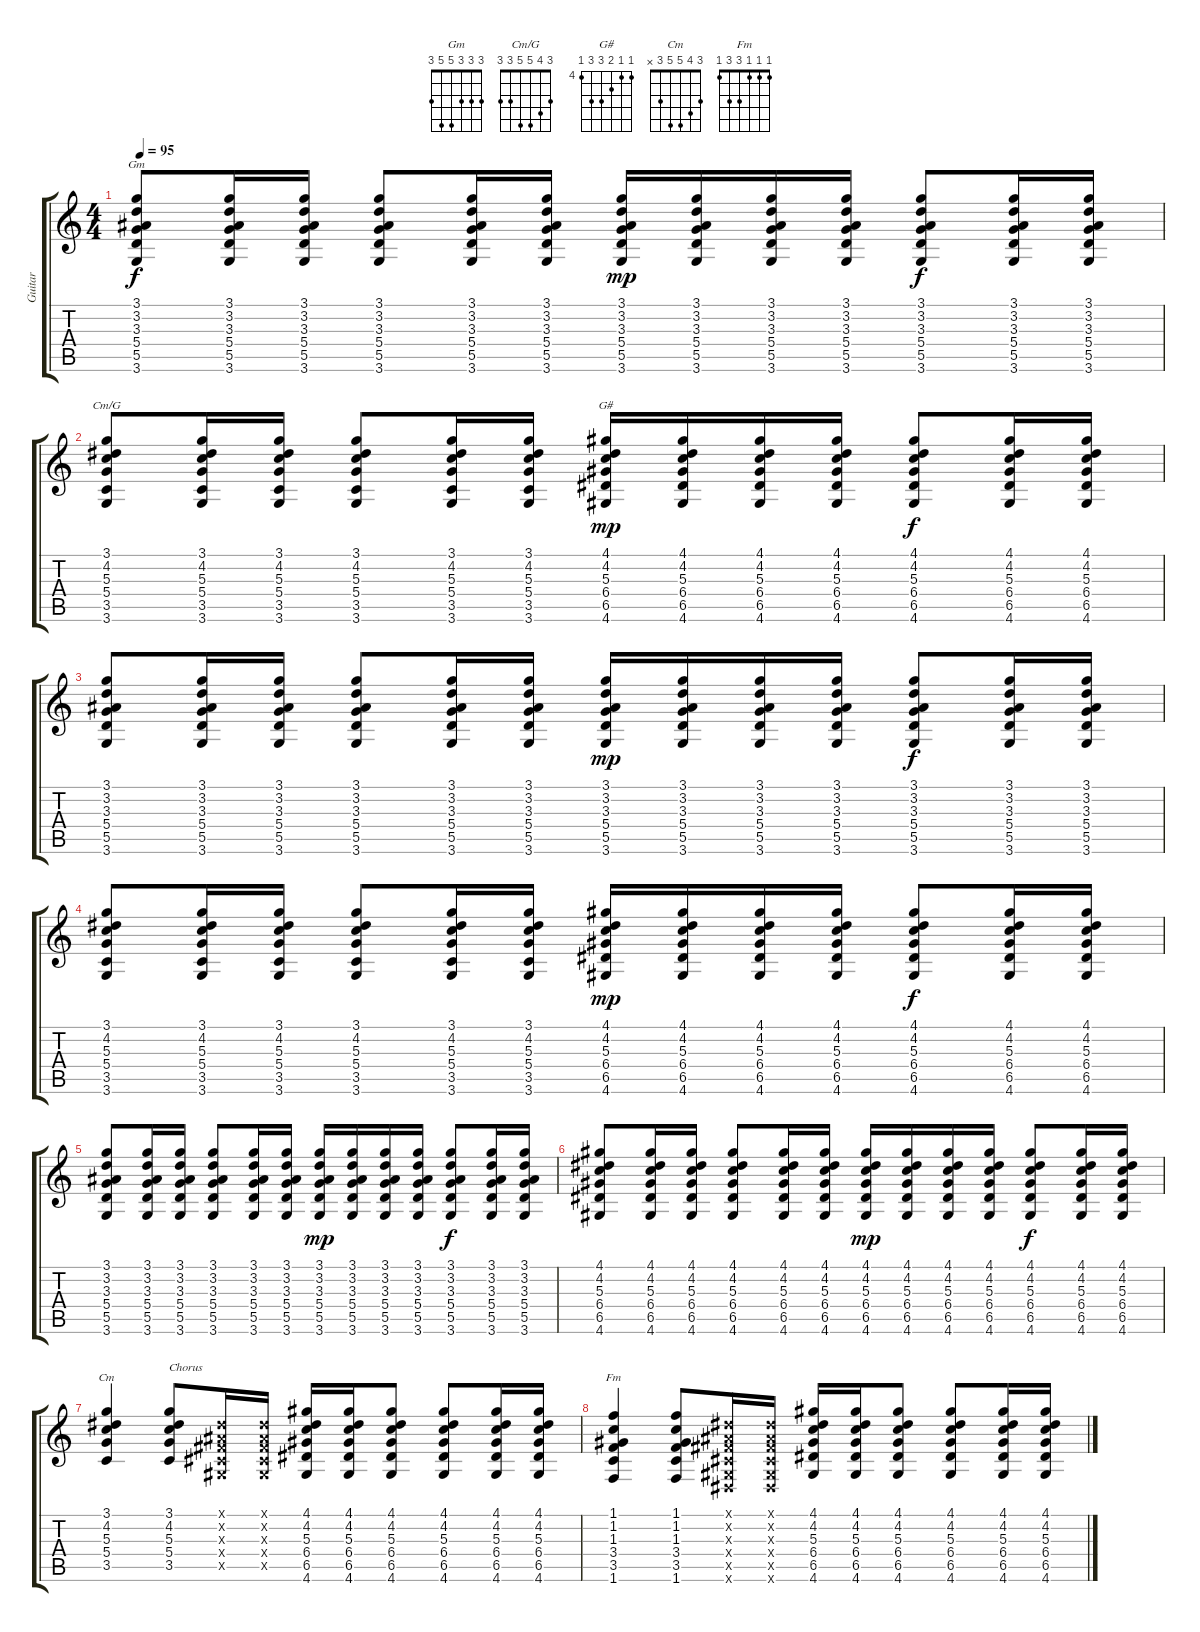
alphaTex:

\track ("Guitar" "Guitar") {instrument acousticguitarnylon}
\staff {score tabs}
\tuning (E4 B3 G3 D3 A2 E2) {hide}
\chord ("Gm" 3 3 3 5 5 3)
\chord ("Cm/G" 3 4 5 5 3 3)
\chord ("G#" 4 4 5 6 6 4) {firstfret 4}
\chord ("Cm" 3 4 5 5 3 x)
\chord ("Fm" 1 1 1 3 3 1)
\ts (4 4)
\tempo 95
\clef g2
\ks c
(3.1 3.2 3.3 5.4 5.5 3.6).8{ch "Gm" dy f} (3.1 3.2 3.3 5.4 5.5 3.6).16 (3.1 3.2 3.3 5.4 5.5 3.6).16 (3.1 3.2 3.3 5.4 5.5 3.6).8 (3.1 3.2 3.3 5.4 5.5 3.6).16 (3.1 3.2 3.3 5.4 5.5 3.6).16 (3.1 3.2 3.3 5.4 5.5 3.6).16{dy mp} (3.1 3.2 3.3 5.4 5.5 3.6).16 (3.1 3.2 3.3 5.4 5.5 3.6).16 (3.1 3.2 3.3 5.4 5.5 3.6).16 (3.1 3.2 3.3 5.4 5.5 3.6).8{dy f} (3.1 3.2 3.3 5.4 5.5 3.6).16 (3.1 3.2 3.3 5.4 5.5 3.6).16 |
(3.1 4.2 5.3 5.4 3.5 3.6).8{ch "Cm/G"} (3.1 4.2 5.3 5.4 3.5 3.6).16 (3.1 4.2 5.3 5.4 3.5 3.6).16 (3.1 4.2 5.3 5.4 3.5 3.6).8 (3.1 4.2 5.3 5.4 3.5 3.6).16 (3.1 4.2 5.3 5.4 3.5 3.6).16 (4.1 4.2 5.3 6.4 6.5 4.6).16{ch "G#" dy mp} (4.1 4.2 5.3 6.4 6.5 4.6).16 (4.1 4.2 5.3 6.4 6.5 4.6).16 (4.1 4.2 5.3 6.4 6.5 4.6).16 (4.1 4.2 5.3 6.4 6.5 4.6).8{dy f} (4.1 4.2 5.3 6.4 6.5 4.6).16 (4.1 4.2 5.3 6.4 6.5 4.6).16 |
(3.1 3.2 3.3 5.4 5.5 3.6).8 (3.1 3.2 3.3 5.4 5.5 3.6).16 (3.1 3.2 3.3 5.4 5.5 3.6).16 (3.1 3.2 3.3 5.4 5.5 3.6).8 (3.1 3.2 3.3 5.4 5.5 3.6).16 (3.1 3.2 3.3 5.4 5.5 3.6).16 (3.1 3.2 3.3 5.4 5.5 3.6).16{dy mp} (3.1 3.2 3.3 5.4 5.5 3.6).16 (3.1 3.2 3.3 5.4 5.5 3.6).16 (3.1 3.2 3.3 5.4 5.5 3.6).16 (3.1 3.2 3.3 5.4 5.5 3.6).8{dy f} (3.1 3.2 3.3 5.4 5.5 3.6).16 (3.1 3.2 3.3 5.4 5.5 3.6).16 |
(3.1 4.2 5.3 5.4 3.5 3.6).8 (3.1 4.2 5.3 5.4 3.5 3.6).16 (3.1 4.2 5.3 5.4 3.5 3.6).16 (3.1 4.2 5.3 5.4 3.5 3.6).8 (3.1 4.2 5.3 5.4 3.5 3.6).16 (3.1 4.2 5.3 5.4 3.5 3.6).16 (4.1 4.2 5.3 6.4 6.5 4.6).16{dy mp} (4.1 4.2 5.3 6.4 6.5 4.6).16 (4.1 4.2 5.3 6.4 6.5 4.6).16 (4.1 4.2 5.3 6.4 6.5 4.6).16 (4.1 4.2 5.3 6.4 6.5 4.6).8{dy f} (4.1 4.2 5.3 6.4 6.5 4.6).16 (4.1 4.2 5.3 6.4 6.5 4.6).16 |
(3.1 3.2 3.3 5.4 5.5 3.6).8 (3.1 3.2 3.3 5.4 5.5 3.6).16 (3.1 3.2 3.3 5.4 5.5 3.6).16 (3.1 3.2 3.3 5.4 5.5 3.6).8 (3.1 3.2 3.3 5.4 5.5 3.6).16 (3.1 3.2 3.3 5.4 5.5 3.6).16 (3.1 3.2 3.3 5.4 5.5 3.6).16{dy mp} (3.1 3.2 3.3 5.4 5.5 3.6).16 (3.1 3.2 3.3 5.4 5.5 3.6).16 (3.1 3.2 3.3 5.4 5.5 3.6).16 (3.1 3.2 3.3 5.4 5.5 3.6).8{dy f} (3.1 3.2 3.3 5.4 5.5 3.6).16 (3.1 3.2 3.3 5.4 5.5 3.6).16 |
(4.1 4.2 5.3 6.4 6.5 4.6).8 (4.1 4.2 5.3 6.4 6.5 4.6).16 (4.1 4.2 5.3 6.4 6.5 4.6).16 (4.1 4.2 5.3 6.4 6.5 4.6).8 (4.1 4.2 5.3 6.4 6.5 4.6).16 (4.1 4.2 5.3 6.4 6.5 4.6).16 (4.1 4.2 5.3 6.4 6.5 4.6).16{dy mp} (4.1 4.2 5.3 6.4 6.5 4.6).16 (4.1 4.2 5.3 6.4 6.5 4.6).16 (4.1 4.2 5.3 6.4 6.5 4.6).16 (4.1 4.2 5.3 6.4 6.5 4.6).8{dy f} (4.1 4.2 5.3 6.4 6.5 4.6).16 (4.1 4.2 5.3 6.4 6.5 4.6).16 |
(3.1 4.2 5.3 5.4 3.5).4{ch "Cm"} (3.1 4.2 5.3 5.4 3.5).8{txt "Chorus"} (-1.1{x} -1.2{x} -1.3{x} -1.4{x} -1.5{x}).16 (-1.1{x} -1.2{x} -1.3{x} -1.4{x} -1.5{x}).16 (4.1 4.2 5.3 6.4 6.5 4.6).16 (4.1 4.2 5.3 6.4 6.5 4.6).16 (4.1 4.2 5.3 6.4 6.5 4.6).8 (4.1 4.2 5.3 6.4 6.5 4.6).8 (4.1 4.2 5.3 6.4 6.5 4.6).16 (4.1 4.2 5.3 6.4 6.5 4.6).16 |
(1.1 1.2 1.3 3.4 3.5 1.6).4{ch "Fm"} (1.1 1.2 1.3 3.4 3.5 1.6).8 (-1.1{x} -1.2{x} -1.3{x} -1.4{x} -1.5{x} -1.6{x}).16 (-1.1{x} -1.2{x} -1.3{x} -1.4{x} -1.5{x} -1.6{x}).16 (4.1 4.2 5.3 6.4 6.5 4.6).16 (4.1 4.2 5.3 6.4 6.5 4.6).16 (4.1 4.2 5.3 6.4 6.5 4.6).8 (4.1 4.2 5.3 6.4 6.5 4.6).8 (4.1 4.2 5.3 6.4 6.5 4.6).16 (4.1 4.2 5.3 6.4 6.5 4.6).16
